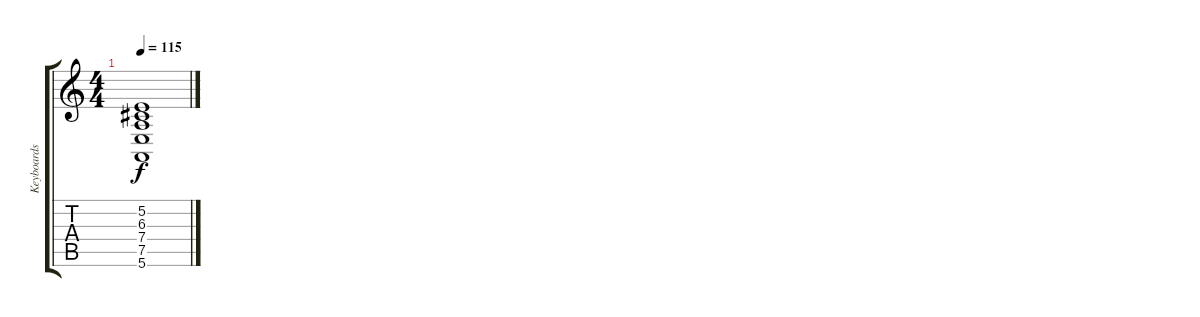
\track ("Keyboards" "Keyboards") {instrument electricpiano2}
\staff {score tabs}
\tuning (E4 B3 G3 D3 A2 E2) {hide}
\ts (4 4)
\tempo 115
\clef g2
\ks c
(5.2{t} 6.3{t} 7.4{t} 7.5{t} 5.6{t}).1{dy f}
